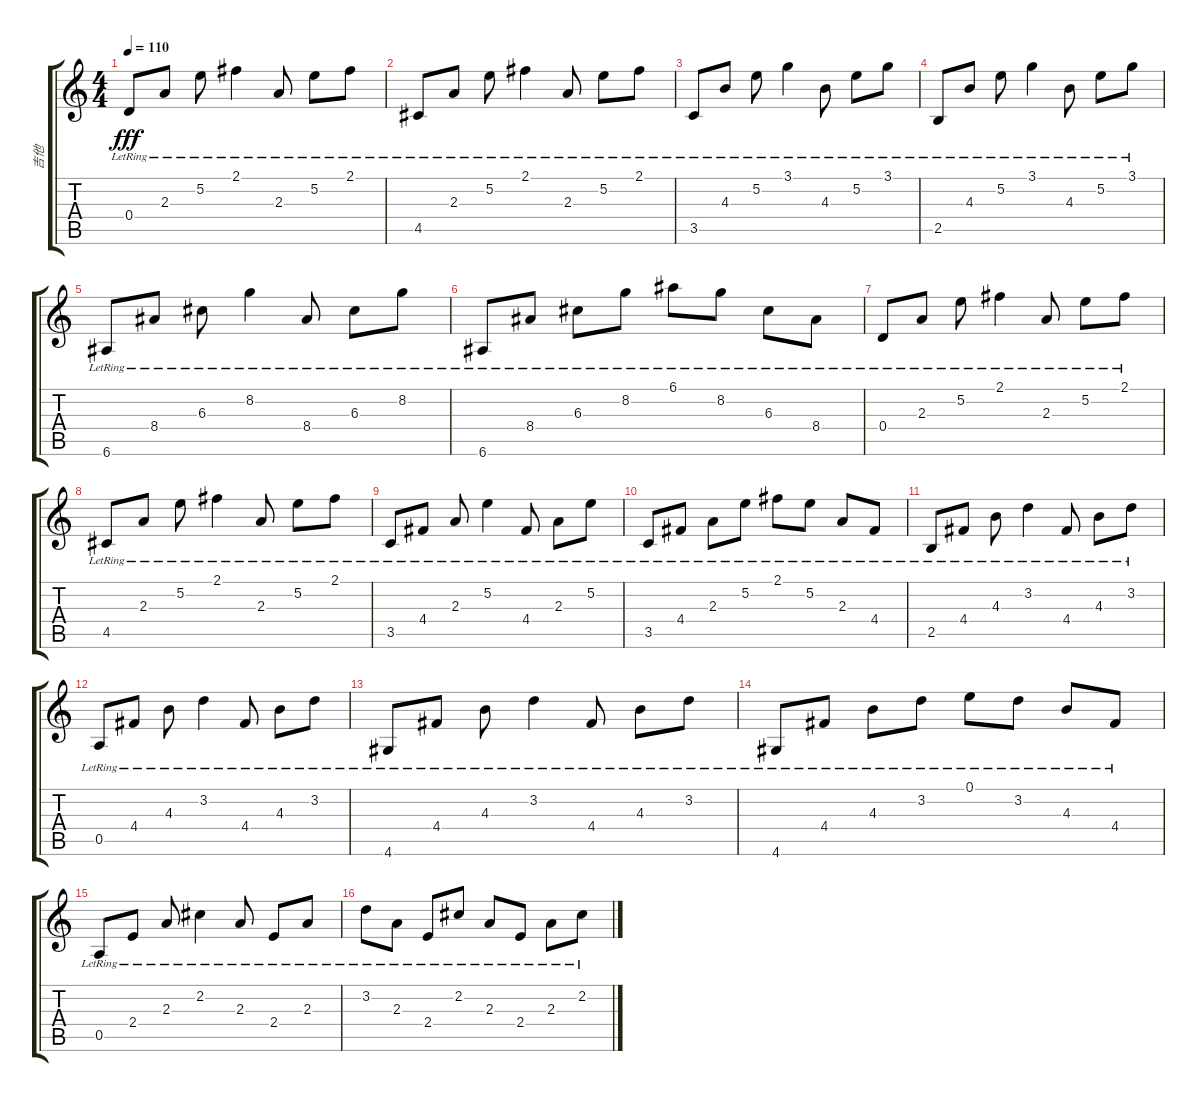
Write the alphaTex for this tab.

\track ("吉他" "吉他") {instrument acousticguitarsteel}
\staff {score tabs}
\tuning (E4 B3 G3 D3 A2 E2) {hide}
\ts (4 4)
\tempo 110
\clef g2
\ks c
0.4{lr}.8{dy fff instrument acousticguitarsteel} 2.3{lr}.8 5.2{lr}.8 2.1{lr}.4 2.3{lr}.8 5.2{lr}.8 2.1{lr}.8 |
4.5{lr}.8 2.3{lr}.8 5.2{lr}.8 2.1{lr}.4 2.3{lr}.8 5.2{lr}.8 2.1{lr}.8 |
3.5{lr}.8 4.3{lr}.8 5.2{lr}.8 3.1{lr}.4 4.3{lr}.8 5.2{lr}.8 3.1{lr}.8 |
2.5{lr}.8 4.3{lr}.8 5.2{lr}.8 3.1{lr}.4 4.3{lr}.8 5.2{lr}.8 3.1{lr}.8 |
6.6{lr}.8 8.4{lr}.8 6.3{lr}.8 8.2{lr}.4 8.4{lr}.8 6.3{lr}.8 8.2{lr}.8 |
6.6{lr}.8 8.4{lr}.8 6.3{lr}.8 8.2{lr}.8 6.1{lr}.8 8.2{lr}.8 6.3{lr}.8 8.4{lr}.8 |
0.4{lr}.8 2.3{lr}.8 5.2{lr}.8 2.1{lr}.4 2.3{lr}.8 5.2{lr}.8 2.1{lr}.8 |
4.5{lr}.8 2.3{lr}.8 5.2{lr}.8 2.1{lr}.4 2.3{lr}.8 5.2{lr}.8 2.1{lr}.8 |
3.5{lr}.8 4.4{lr}.8 2.3{lr}.8 5.2{lr}.4 4.4{lr}.8 2.3{lr}.8 5.2{lr}.8 |
3.5{lr}.8 4.4{lr}.8 2.3{lr}.8 5.2{lr}.8 2.1{lr}.8 5.2{lr}.8 2.3{lr}.8 4.4{lr}.8 |
2.5{lr}.8 4.4{lr}.8 4.3{lr}.8 3.2{lr}.4 4.4{lr}.8 4.3{lr}.8 3.2{lr}.8 |
0.5{lr}.8 4.4{lr}.8 4.3{lr}.8 3.2{lr}.4 4.4{lr}.8 4.3{lr}.8 3.2{lr}.8 |
4.6{lr}.8 4.4{lr}.8 4.3{lr}.8 3.2{lr}.4 4.4{lr}.8 4.3{lr}.8 3.2{lr}.8 |
4.6{lr}.8 4.4{lr}.8 4.3{lr}.8 3.2{lr}.8 0.1{lr}.8 3.2{lr}.8 4.3{lr}.8 4.4{lr}.8 |
0.5{lr}.8 2.4{lr}.8 2.3{lr}.8 2.2{lr}.4 2.3{lr}.8 2.4{lr}.8 2.3{lr}.8 |
3.2{lr}.8 2.3{lr}.8 2.4{lr}.8 2.2{lr}.8 2.3{lr}.8 2.4{lr}.8 2.3{lr}.8 2.2{lr}.8
